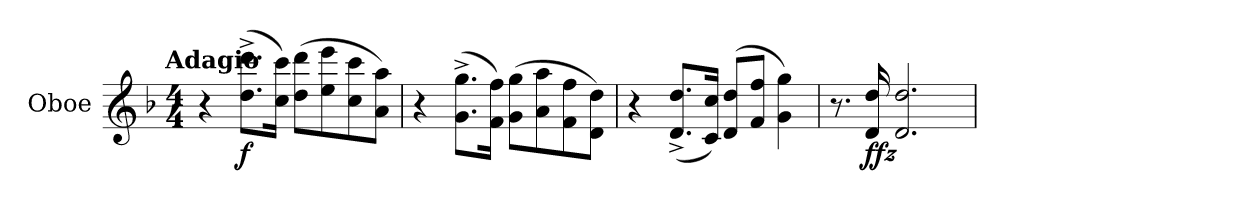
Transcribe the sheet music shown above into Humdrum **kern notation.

**kern	**dynam
*part1	*part1
*staff1	*staff1
*I"Oboe	*
*I'Ob.	*
*clefG2	*
*k[b-]	*
!!LO:TX:omd:t=Adagio
*M4/4	*
*MM71	*
=1	=1
4r	.
!	!LO:DY:b
(>8.dd^\ 8.ddd^\L	f
16cc\ 16ccc\Jk)	.
(>8dd\ 8ddd\L	.
8ee\ 8eee\	.
8cc\ 8ccc\	.
8a\ 8aa\J)	.
=2	=2
4r	.
(>8.g^\ 8.gg^\L	.
16f\ 16ff\Jk)	.
(>8g\ 8gg\L	.
8a\ 8aa\	.
8f\ 8ff\	.
8d\ 8dd\J)	.
=3	=3
4r	.
(<8.d^/ 8.dd^/L	.
16c/ 16cc/Jk)	.
(>8d/ 8dd/L	.
8f/ 8ff/J	.
4g\ 4gg\)	.
=4	=4
8.r	.
!	!LO:DY:b
16d/ 16dd/	ffz
2.d/ 2.dd/	.
=	=
*-	*-
